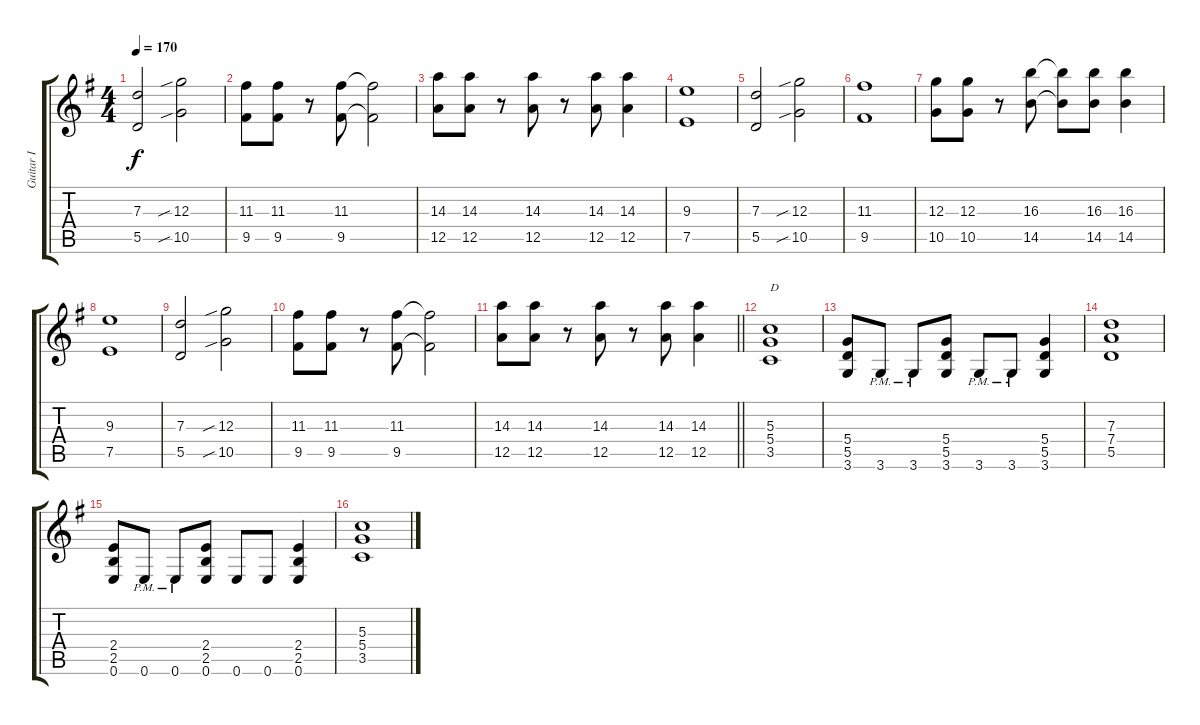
\track ("Guitar I" "Guitar I") {instrument overdrivenguitar}
\staff {score tabs}
\tuning (E4 B3 G3 D3 A2 E2) {hide}
\ts (4 4)
\tempo 170
\clef g2
\ks g
(7.3 5.5).2{dy f} (12.3{sib} 10.5{sib}).2 |
(11.3 9.5).8 (11.3 9.5).8 r.8 (11.3 9.5).8 (11.3{t} 9.5{t}).2 |
(14.3 12.5).8 (14.3 12.5).8 r.8 (14.3 12.5).8 r.8 (14.3 12.5).8 (14.3 12.5).4 |
(9.3 7.5).1 |
(7.3 5.5).2 (12.3{sib} 10.5{sib}).2 |
(11.3 9.5).1 |
(12.3 10.5).8 (12.3 10.5).8 r.8 (16.3 14.5).8 (16.3{t} 14.5{t}).8 (16.3 14.5).8 (16.3 14.5).4 |
(9.3 7.5).1 |
(7.3 5.5).2 (12.3{sib} 10.5{sib}).2 |
(11.3 9.5).8 (11.3 9.5).8 r.8 (11.3 9.5).8 (11.3{t} 9.5{t}).2 |
\barLineRight lightlight
(14.3 12.5).8 (14.3 12.5).8 r.8 (14.3 12.5).8 r.8 (14.3 12.5).8 (14.3 12.5).4 |
(5.3 5.4 3.5).1{txt "D"} |
(5.4 5.5 3.6).8 3.6{pm}.8 3.6{pm}.8 (5.4 5.5 3.6).8 3.6{pm}.8 3.6{pm}.8 (5.4 5.5 3.6).4 |
(7.3 7.4 5.5).1 |
(2.4 2.5 0.6).8 0.6{pm}.8 0.6{pm}.8 (2.4 2.5 0.6).8 0.6.8 0.6.8 (2.4 2.5 0.6).4 |
(5.3 5.4 3.5).1
